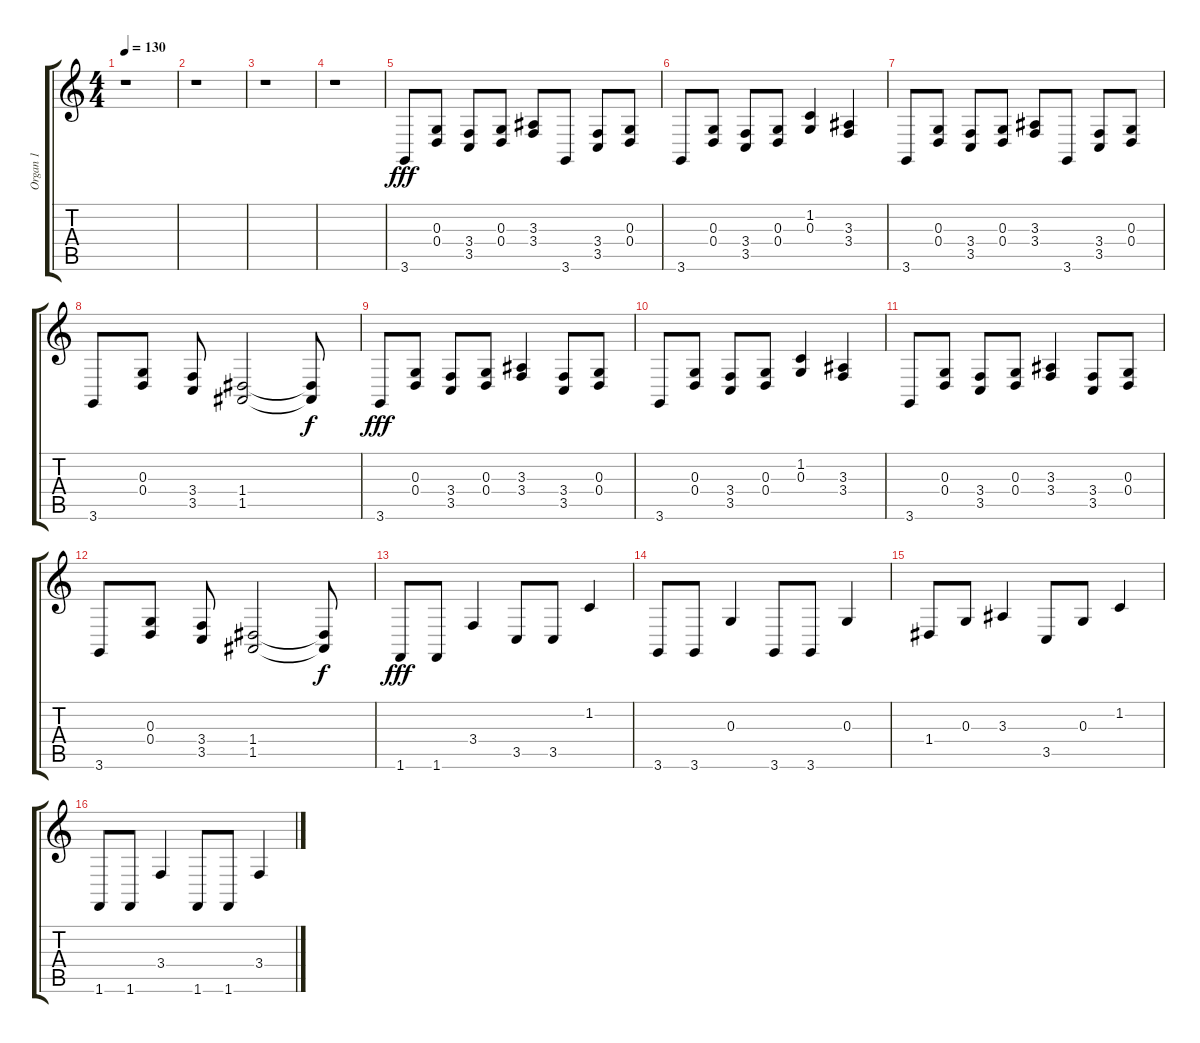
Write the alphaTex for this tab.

\track ("Organ 1" "Organ 1") {instrument drawbarorgan}
\staff {score tabs}
\tuning (E4 B3 G3 D3 A2 E2) {hide}
\ts (4 4)
\tempo 130
\clef g2
\ks c
r.1{dy fff instrument drawbarorgan} |
r.1 |
r.1 |
r.1 |
3.6.8 (0.3 0.4).8 (3.4 3.5).8 (0.3 0.4).8 (3.3 3.4).8 3.6.8 (3.4 3.5).8 (0.3 0.4).8 |
3.6.8 (0.3 0.4).8 (3.4 3.5).8 (0.3 0.4).8 (1.2 0.3).4 (3.3 3.4).4 |
3.6.8 (0.3 0.4).8 (3.4 3.5).8 (0.3 0.4).8 (3.3 3.4).8 3.6.8 (3.4 3.5).8 (0.3 0.4).8 |
3.6.8 (0.3 0.4).8 (3.4 3.5).8 (1.4 1.5).2 (1.4{t} 1.5{t}).8{dy f} |
3.6.8{dy fff} (0.3 0.4).8 (3.4 3.5).8 (0.3 0.4).8 (3.3 3.4).4 (3.4 3.5).8 (0.3 0.4).8 |
3.6.8 (0.3 0.4).8 (3.4 3.5).8 (0.3 0.4).8 (1.2 0.3).4 (3.3 3.4).4 |
3.6.8 (0.3 0.4).8 (3.4 3.5).8 (0.3 0.4).8 (3.3 3.4).4 (3.4 3.5).8 (0.3 0.4).8 |
3.6.8 (0.3 0.4).8 (3.4 3.5).8 (1.4 1.5).2 (1.4{t} 1.5{t}).8{dy f} |
1.6.8{dy fff} 1.6.8 3.4.4 3.5.8 3.5.8 1.2.4 |
3.6.8 3.6.8 0.3.4 3.6.8 3.6.8 0.3.4 |
1.4.8 0.3.8 3.3.4 3.5.8 0.3.8 1.2.4 |
1.6.8 1.6.8 3.4.4 1.6.8 1.6.8 3.4.4
